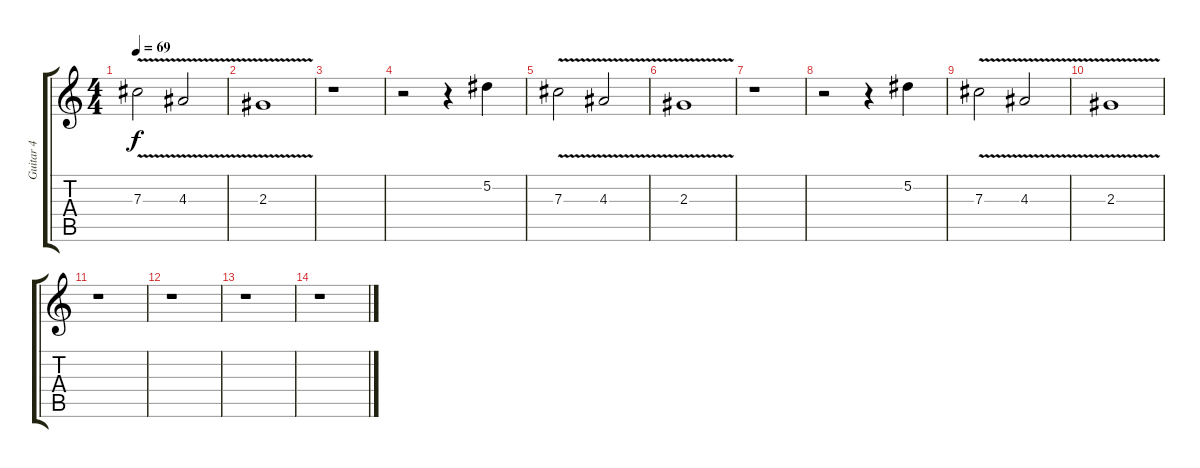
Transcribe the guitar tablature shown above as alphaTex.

\track ("Guitar 4" "Guitar 4") {instrument overdrivenguitar}
\staff {score tabs}
\tuning (Eb4 Bb3 Gb3 Db3 Ab2 Eb2) {hide}
\ts (4 4)
\tempo 69
\clef g2
\ks c
7.3{v}.2{dy f} 4.3{v}.2 |
2.3{v}.1 |
r.1 |
r.2 r.4 5.2.4 |
7.3{v}.2 4.3{v}.2 |
2.3{v}.1 |
r.1 |
r.2 r.4 5.2.4 |
7.3{v}.2 4.3{v}.2 |
2.3{v}.1 |
r.1 |
r.1 |
r.1 |
r.1
